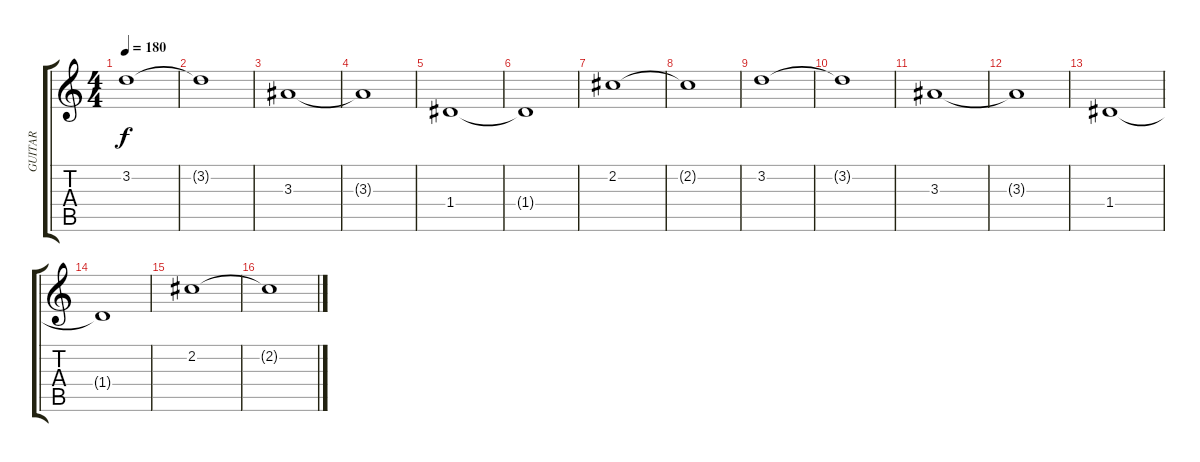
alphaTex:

\track ("GUITAR" "GUITAR") {instrument overdrivenguitar}
\staff {score tabs}
\tuning (E4 B3 G3 D3 A2 E2) {hide}
\ts (4 4)
\tempo 180
\clef g2
\ks c
3.2.1{dy f} |
3.2{t}.1 |
3.3.1 |
3.3{t}.1 |
1.4.1 |
1.4{t}.1 |
2.2.1 |
2.2{t}.1 |
3.2.1 |
3.2{t}.1 |
3.3.1 |
3.3{t}.1 |
1.4.1 |
1.4{t}.1 |
2.2.1 |
2.2{t}.1
